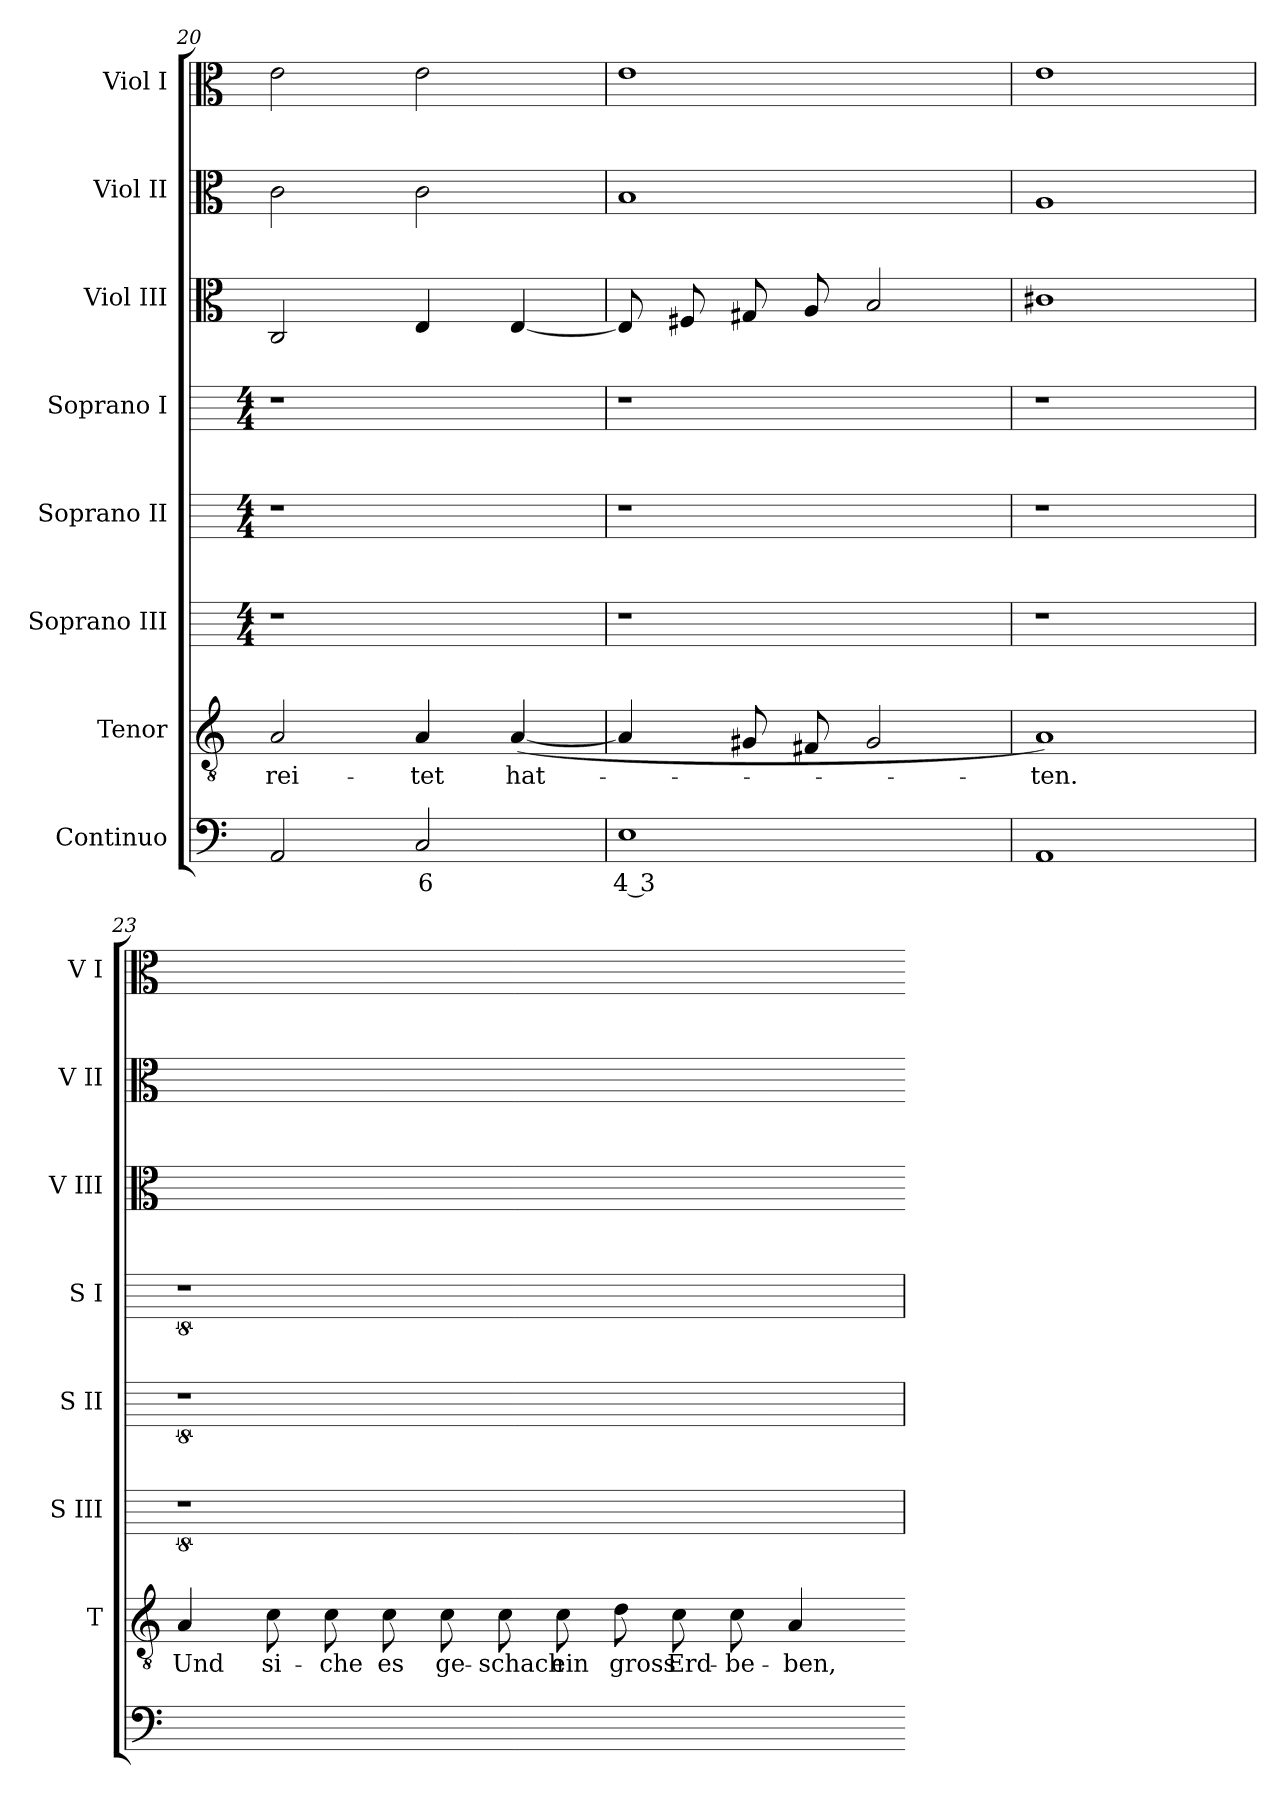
**kern	**text	**kern	**text	**kern	**kern	**kern	**kern	**kern	**kern
*part8	*part8	*part7	*part7	*part6	*part5	*part4	*part3	*part2	*part1
*staff8	*staff8	*staff7	*staff7	*staff6	*staff5	*staff4	*staff3	*staff2	*staff1
*I"Continuo	*	*I"Tenor	*	*I"Soprano III	*I"Soprano II	*I"Soprano I	*I"Viol III	*I"Viol II	*I"Viol I
*	*	*I'T	*	*I'S III	*I'S II	*I'S I	*I'V III	*I'V II	*I'V I
*clefF4	*	*clefGv2	*	*	*	*	*clefC3	*clefC3	*clefC3
*k[]	*	*k[]	*	*	*	*	*k[]	*k[]	*k[]
*C:	*	*C:	*	*	*	*	*C:	*C:	*C:
*	*	*	*	*M4/4	*M4/4	*M4/4	*	*	*
=20	=20	=20	=20	=20	=20	=20	=20	=20	=20
!	!	!	!LO:LY:b	!	!	!	!	!	!
2AA	.	2A	-rei-	1r	1r	1r	2C	2c	2e
!	!LO:LY:b	!	!LO:LY:b	!	!	!	!	!	!
2C	6	4A	-tet	.	.	.	4E	2c	2e
!	!	!	!LO:LY:b	!	!	!	!	!	!
.	.	(<[4A	hat-	.	.	.	[4E	.	.
=21	=21	=21	=21	=21	=21	=21	=21	=21	=21
!	!LO:LY:b	!	!	!	!	!	!	!	!
1E	4 3	4A]	.	1r	1r	1r	8E]	1B	1e
.	.	.	.	.	.	.	8F#X	.	.
.	.	8G#X	.	.	.	.	8G#X	.	.
.	.	8F#X	.	.	.	.	8A	.	.
.	.	2G#	.	.	.	.	2B	.	.
=22	=22	=22	=22	=22	=22	=22	=22	=22	=22
!	!	!	!LO:LY:b	!	!	!	!	!	!
1AA	.	1A)	ten.	1r	1r	1r	1c#X	1A	1e
=23	=23	=23	=23	=23	=23	=23	=23	=23	=23
!	!	!	!LO:LY:b	!	!	!	!	!	!
[1.FFyy	.	4A	Und	8%13r	8%13r	8%13r	[1.Ayy	[1.cyy	[1.fyy
!	!	!	!LO:LY:b	!	!	!	!	!	!
.	.	8c	si-	.	.	.	.	.	.
!	!	!	!LO:LY:b	!	!	!	!	!	!
.	.	8c	-che	.	.	.	.	.	.
!	!	!	!LO:LY:b	!	!	!	!	!	!
.	.	8c	es	.	.	.	.	.	.
!	!	!	!LO:LY:b	!	!	!	!	!	!
.	.	8c	ge-	.	.	.	.	.	.
!	!	!	!LO:LY:b	!	!	!	!	!	!
.	.	8c	-schach	.	.	.	.	.	.
!	!	!	!LO:LY:b	!	!	!	!	!	!
.	.	8c	ein	.	.	.	.	.	.
!	!	!	!LO:LY:b	!	!	!	!	!	!
.	.	8d	gross	.	.	.	.	.	.
!	!	!	!LO:LY:b	!	!	!	!	!	!
.	.	8c	Erd-	.	.	.	.	.	.
!	!	!	!LO:LY:b	!	!	!	!	!	!
.	.	8c	-be-	.	.	.	.	.	.
!	!	!	!LO:LY:b	!	!	!	!	!	!
.	.	4A	-ben,	.	.	.	.	.	.
8FFyy]	.	.	.	.	.	.	8Ayy]	8cyy]	8fyy]
=-	=-	=-	=-	=	=	=	=-	=-	=-
*-	*-	*-	*-	*-	*-	*-	*-	*-	*-
